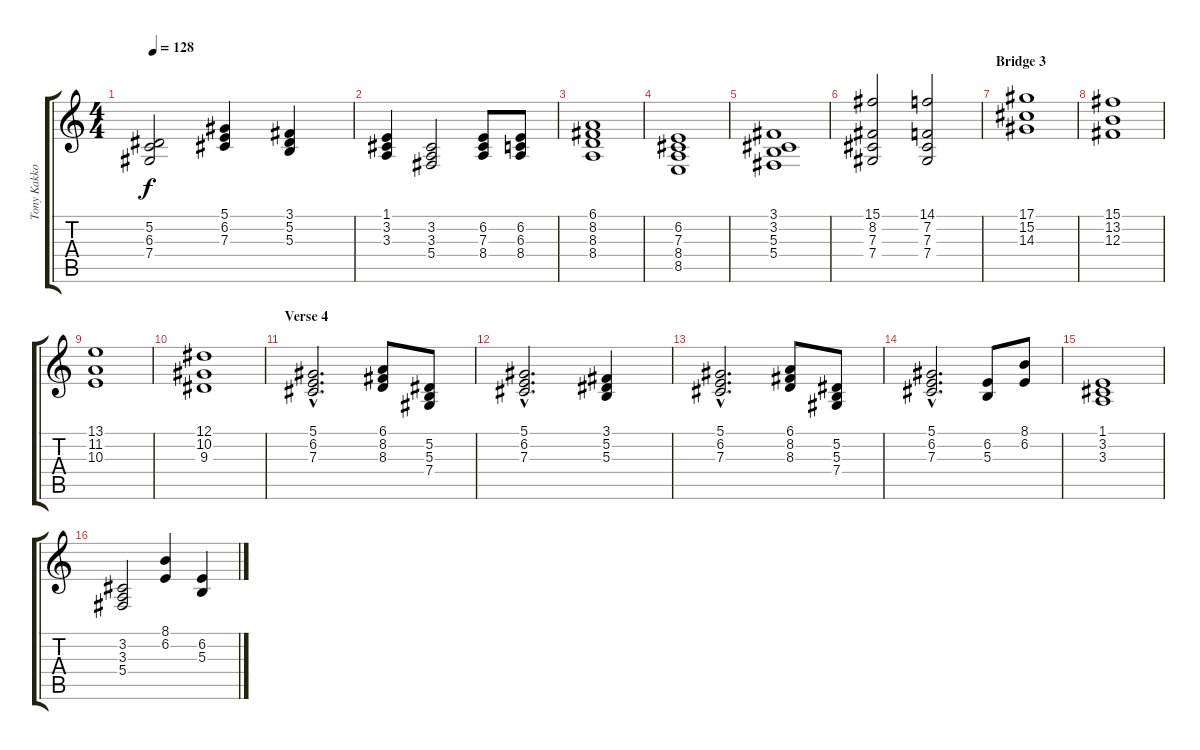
\track ("Tony Kakko LH" "Tony Kakko") {instrument stringensemble1}
\staff {score tabs}
\tuning (Eb4 Bb3 Gb3 Db3 Ab2 Eb2) {hide}
\ts (4 4)
\tempo 128
\clef g2
\ks c
(5.2 6.3 7.4).2{dy f} (5.1 6.2 7.3).4 (3.1 5.2 5.3).4 |
(1.1 3.2 3.3).4 (3.2 3.3 5.4).2 (6.2 7.3 8.4).8 (6.2 6.3 8.4).8 |
(6.1 8.2 8.3 8.4).1 |
(6.2 7.3 8.4 8.5).1 |
(3.1 3.2 5.3 5.4).1 |
(15.1 8.2 7.3 7.4).2 (14.1 7.2 7.3 7.4).2 |
\section ("" "Bridge 3")
(17.1 15.2 14.3).1{instrument stringensemble1} |
(15.1 13.2 12.3).1 |
(13.1 11.2 10.3).1 |
(12.1 10.2 9.3).1 |
\section ("" "Verse 4")
(5.1{hac} 6.2{hac} 7.3{hac}).2{d} (6.1 8.2 8.3).8 (5.2 5.3 7.4).8 |
(5.1{hac} 6.2{hac} 7.3{hac}).2{d} (3.1 5.2 5.3).4 |
(5.1{hac} 6.2{hac} 7.3{hac}).2{d} (6.1 8.2 8.3).8 (5.2 5.3 7.4).8 |
(5.1{hac} 6.2{hac} 7.3{hac}).2{d} (6.2 5.3).8 (8.1 6.2).8 |
(1.1 3.2 3.3).1 |
(3.2 3.3 5.4).2 (8.1 6.2).4 (6.2 5.3).4
